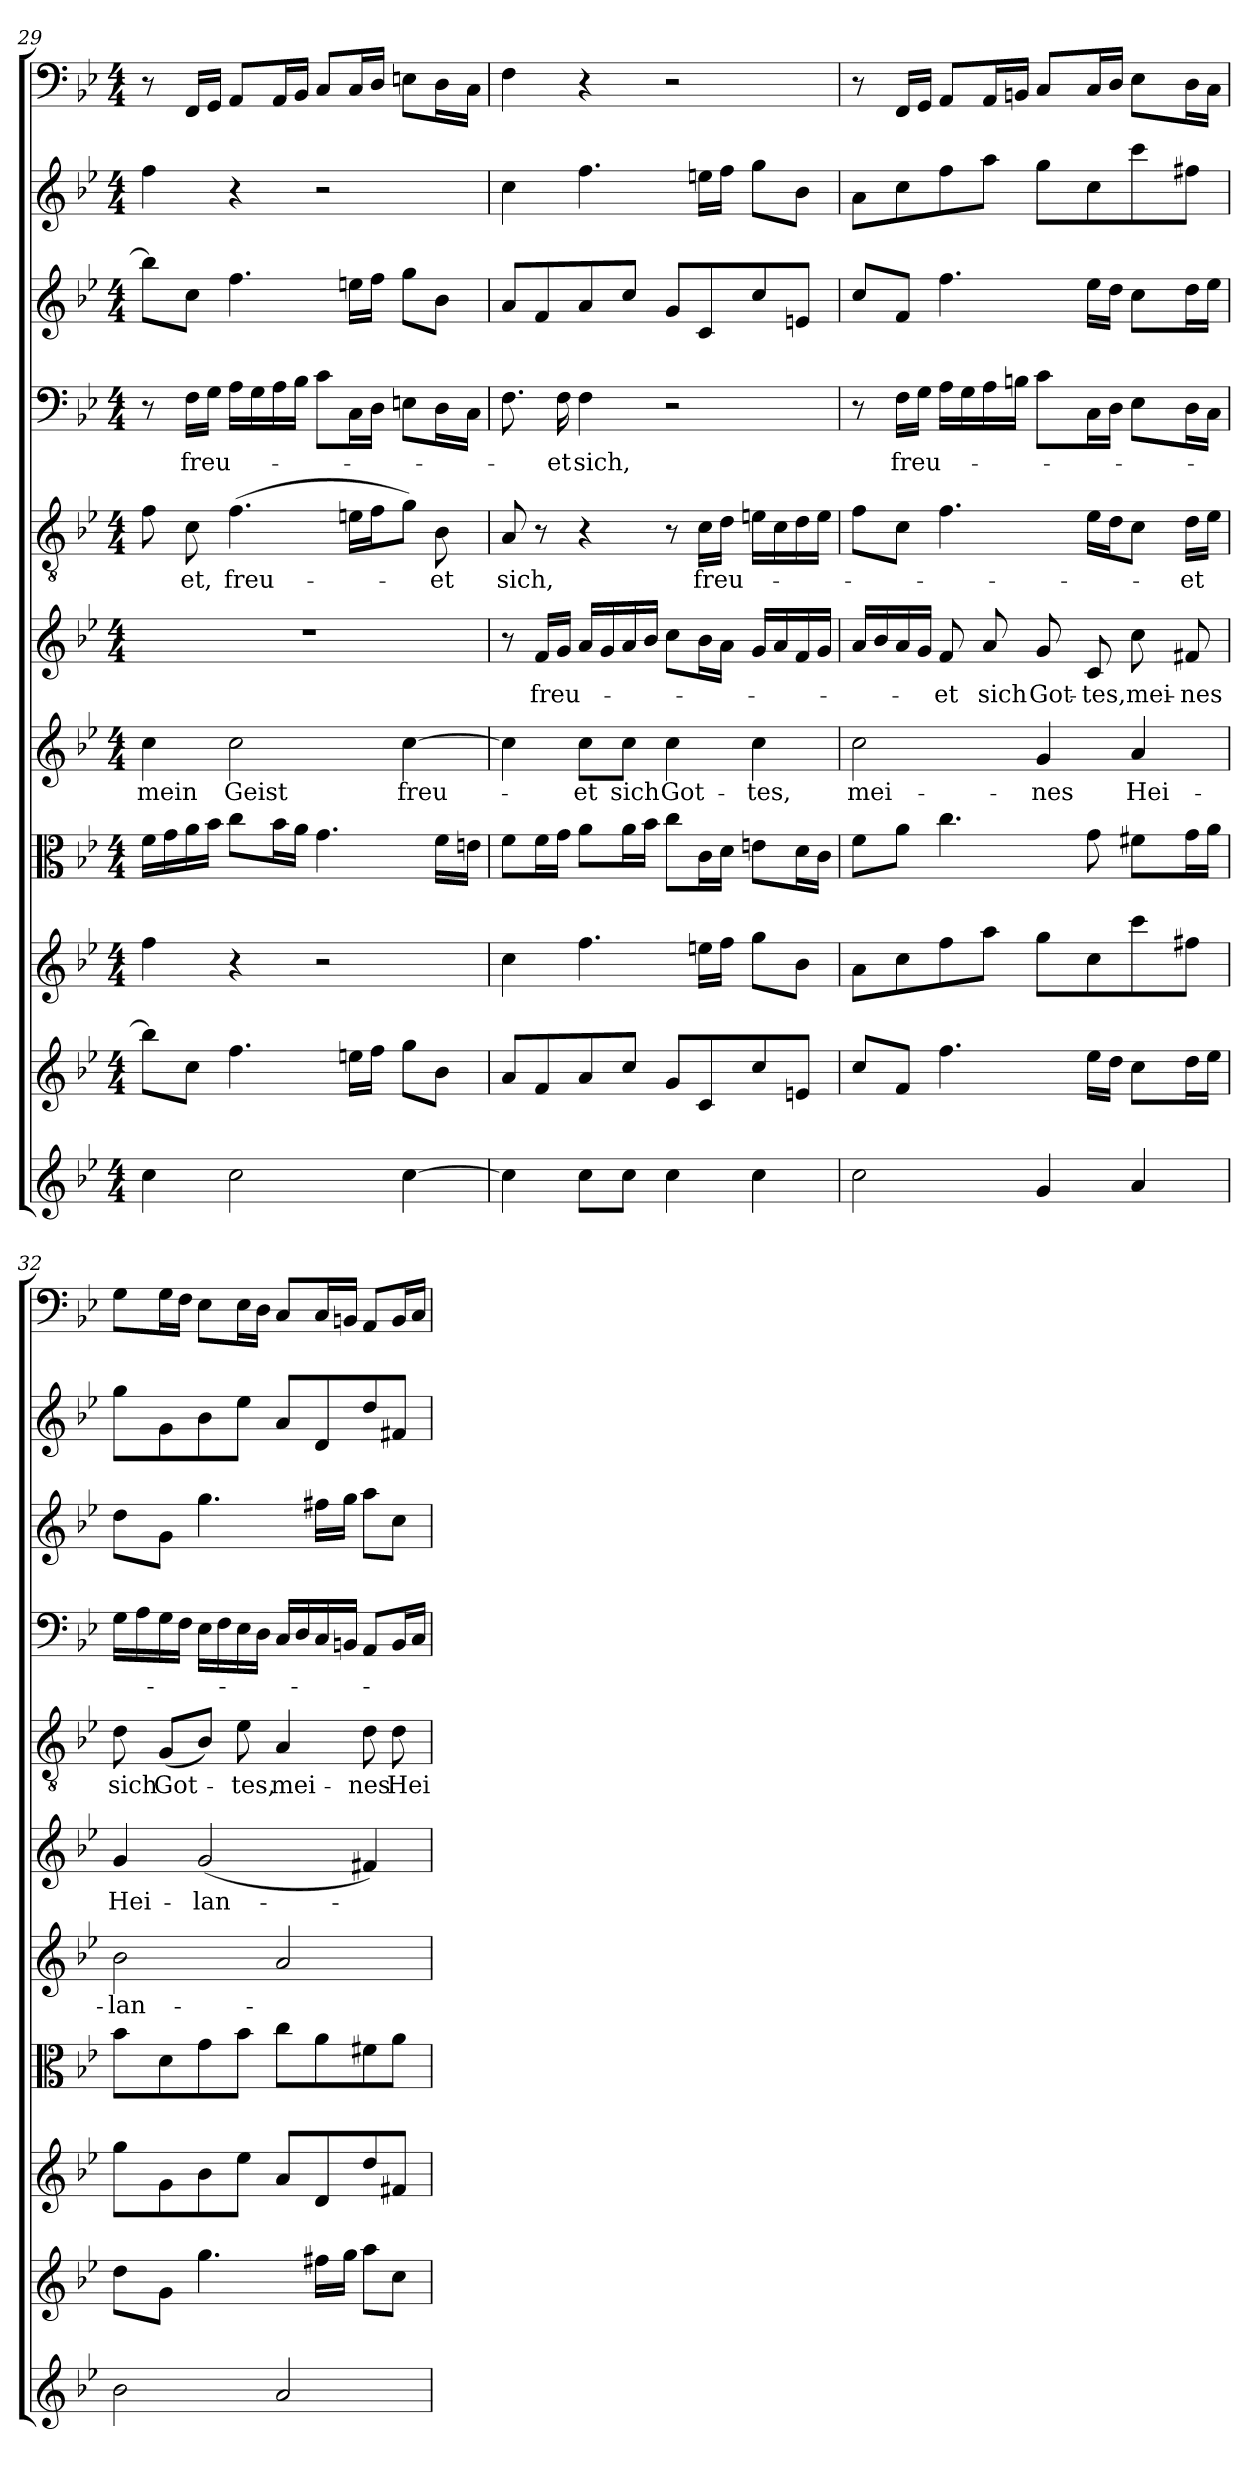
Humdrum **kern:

**kern	**kern	**kern	**kern	**kern	**text	**kern	**text	**kern	**text	**kern	**text	**kern	**kern	**kern
*part11	*part10	*part9	*part8	*part7	*part7	*part6	*part6	*part5	*part5	*part4	*part4	*part3	*part2	*part1
*staff11	*staff10	*staff9	*staff8	*staff7	*staff7	*staff6	*staff6	*staff5	*staff5	*staff4	*staff4	*staff3	*staff2	*staff1
*clefG2	*clefG2	*clefG2	*clefC3	*clefG2	*	*clefG2	*	*clefGv2	*	*clefF4	*	*clefG2	*clefG2	*clefF4
*k[b-e-]	*k[b-e-]	*k[b-e-]	*k[b-e-]	*k[b-e-]	*	*k[b-e-]	*	*k[b-e-]	*	*k[b-e-]	*	*k[b-e-]	*k[b-e-]	*k[b-e-]
*g:	*g:	*g:	*g:	*g:	*	*g:	*	*g:	*	*g:	*	*g:	*g:	*g:
*M4/4	*M4/4	*M4/4	*M4/4	*M4/4	*	*M4/4	*	*M4/4	*	*M4/4	*	*M4/4	*M4/4	*M4/4
=29	=29	=29	=29	=29	=29	=29	=29	=29	=29	=29	=29	=29	=29	=29
4cc\	8bb-\L]	4ff\	16f\LL	4cc\	mein	1r	.	8f\	.	8r	.	8bb-\L]	4ff\	8r
.	.	.	16g\	.	.	.	.	.	.	.	.	.	.	.
.	8cc\J	.	16a\	.	.	.	.	8c\	-et,	16F\LL	freu-	8cc\J	.	16FF/LL
.	.	.	16b-\JJ	.	.	.	.	.	.	16G\JJ	.	.	.	16GG/JJ
2cc\	4.ff\	4r	8cc\L	2cc\	Geist	.	.	(4.f\	freu-	16A\LL	.	4.ff\	4r	8AA/L
.	.	.	.	.	.	.	.	.	.	16G\	.	.	.	.
.	.	.	16b-\L	.	.	.	.	.	.	16A\	.	.	.	16AA/L
.	.	.	16a\JJ	.	.	.	.	.	.	16B-\JJ	.	.	.	16BB-/JJ
.	.	2r	4.g\	.	.	.	.	.	.	8c\L	.	.	2r	8C/L
.	16een\LL	.	.	.	.	.	.	16en\LL	.	16C\L	.	16een\LL	.	16C/L
.	16ff\JJ	.	.	.	.	.	.	16f\J	.	16D\JJ	.	16ff\JJ	.	16D/JJ
[4cc\	8gg\L	.	.	[4cc\	freu-	.	.	8g\J)	.	8En\L	.	8gg\L	.	8En\L
.	8b-\J	.	16f\LL	.	.	.	.	8B-\	-et	16D\L	.	8b-\J	.	16D\L
.	.	.	16en\JJ	.	.	.	.	.	.	16C\JJ	.	.	.	16C\JJ
=30	=30	=30	=30	=30	=30	=30	=30	=30	=30	=30	=30	=30	=30	=30
4cc\]	8a/L	4cc\	8f\L	4cc\]	.	8r	.	8A/	sich,	8.F\	.	8a/L	4cc\	4F\
.	8f/	.	16f\L	.	.	16f/LL	freu-	8r	.	.	.	8f/	.	.
.	.	.	16g\JJ	.	.	16g/JJ	.	.	.	16F\	-et	.	.	.
8cc\L	8a/	4.ff\	8a\L	8cc\L	-et	16a/LL	.	4r	.	4F\	sich,	8a/	4.ff\	4r
.	.	.	.	.	.	16g/	.	.	.	.	.	.	.	.
8cc\J	8cc/J	.	16a\L	8cc\J	sich	16a/	.	.	.	.	.	8cc/J	.	.
.	.	.	16b-\JJ	.	.	16b-/JJ	.	.	.	.	.	.	.	.
4cc\	8g/L	.	8cc\L	4cc\	Got-	8cc\L	.	8r	.	2r	.	8g/L	.	2r
.	8c/	16een\LL	16c\L	.	.	16b-\L	.	16c\LL	freu-	.	.	8c/	16een\LL	.
.	.	16ff\JJ	16d\JJ	.	.	16a\JJ	.	16d\JJ	.	.	.	.	16ff\JJ	.
4cc\	8cc/	8gg\L	8en\L	4cc\	-tes,	16g/LL	.	16en\LL	.	.	.	8cc/	8gg\L	.
.	.	.	.	.	.	16a/	.	16c\	.	.	.	.	.	.
.	8en/J	8b-\J	16d\L	.	.	16f/	.	16d\	.	.	.	8en/J	8b-\J	.
.	.	.	16c\JJ	.	.	16g/JJ	.	16e\JJ	.	.	.	.	.	.
=31	=31	=31	=31	=31	=31	=31	=31	=31	=31	=31	=31	=31	=31	=31
2cc\	8cc/L	8a\L	8f\L	2cc\	mei-	16a/LL	.	8f\L	.	8r	.	8cc/L	8a\L	8r
.	.	.	.	.	.	16b-/	.	.	.	.	.	.	.	.
.	8f/J	8cc\	8a\J	.	.	16a/	.	8c\J	.	16F\LL	freu-	8f/J	8cc\	16FF/LL
.	.	.	.	.	.	16g/JJ	.	.	.	16G\JJ	.	.	.	16GG/JJ
.	4.ff\	8ff\	4.cc\	.	.	8f/	-et	4.f\	.	16A\LL	.	4.ff\	8ff\	8AA/L
.	.	.	.	.	.	.	.	.	.	16G\	.	.	.	.
.	.	8aa\J	.	.	.	8a/	sich	.	.	16A\	.	.	8aa\J	16AA/L
.	.	.	.	.	.	.	.	.	.	16Bn\JJ	.	.	.	16BBn/JJ
4g/	.	8gg\L	.	4g/	-nes	8g/	Got-	.	.	8c\L	.	.	8gg\L	8C/L
.	16ee-\LL	8cc\	8g\	.	.	8c/	-tes,	16e-\LL	.	16C\L	.	16ee-\LL	8cc\	16C/L
.	16dd\JJ	.	.	.	.	.	.	16d\J	.	16D\JJ	.	16dd\JJ	.	16D/JJ
4a/	8cc\L	8ccc\	8f#X\L	4a/	Hei-	8cc\	mei-	8c\J	.	8E-\L	.	8cc\L	8ccc\	8E-\L
.	16dd\L	8ff#X\J	16g\L	.	.	8f#X/	-nes	16d\LL	-et	16D\L	.	16dd\L	8ff#X\J	16D\L
.	16ee-\JJ	.	16a\JJ	.	.	.	.	16e-\JJ	.	16C\JJ	.	16ee-\JJ	.	16C\JJ
=32	=32	=32	=32	=32	=32	=32	=32	=32	=32	=32	=32	=32	=32	=32
2b-\	8dd\L	8gg\L	8b-\L	2b-\	-lan-	4g/	Hei-	8d\	sich	16G\LL	.	8dd\L	8gg\L	8G\L
.	.	.	.	.	.	.	.	.	.	16A\	.	.	.	.
.	8g\J	8g\	8d\	.	.	.	.	(8G/L	Got-	16G\	.	8g\J	8g\	16G\L
.	.	.	.	.	.	.	.	.	.	16F\JJ	.	.	.	16F\JJ
.	4.gg\	8b-\	8g\	.	.	(2g/	-lan-	8B-/J)	.	16E-\LL	.	4.gg\	8b-\	8E-\L
.	.	.	.	.	.	.	.	.	.	16F\	.	.	.	.
.	.	8ee-\J	8b-\J	.	.	.	.	8e-\	-tes,	16E-\	.	.	8ee-\J	16E-\L
.	.	.	.	.	.	.	.	.	.	16D\JJ	.	.	.	16D\JJ
2a/	.	8a/L	8cc\L	2a/	.	.	.	4A/	mei-	16C/LL	.	.	8a/L	8C/L
.	.	.	.	.	.	.	.	.	.	16D/	.	.	.	.
.	16ff#X\LL	8d/	8a\	.	.	.	.	.	.	16C/	.	16ff#X\LL	8d/	16C/L
.	16gg\JJ	.	.	.	.	.	.	.	.	16BBn/JJ	.	16gg\JJ	.	16BBn/JJ
.	8aa\L	8dd/	8f#X\	.	.	4f#X/)	.	8d\	-nes	8AA/L	.	8aa\L	8dd/	8AA/L
.	8cc\J	8f#X/J	8a\J	.	.	.	.	8d\	Hei-	16BB/L	.	8cc\J	8f#X/J	16BB/L
.	.	.	.	.	.	.	.	.	.	16C/JJ	.	.	.	16C/JJ
=	=	=	=	=	=	=	=	=	=	=	=	=	=	=
*-	*-	*-	*-	*-	*-	*-	*-	*-	*-	*-	*-	*-	*-	*-
